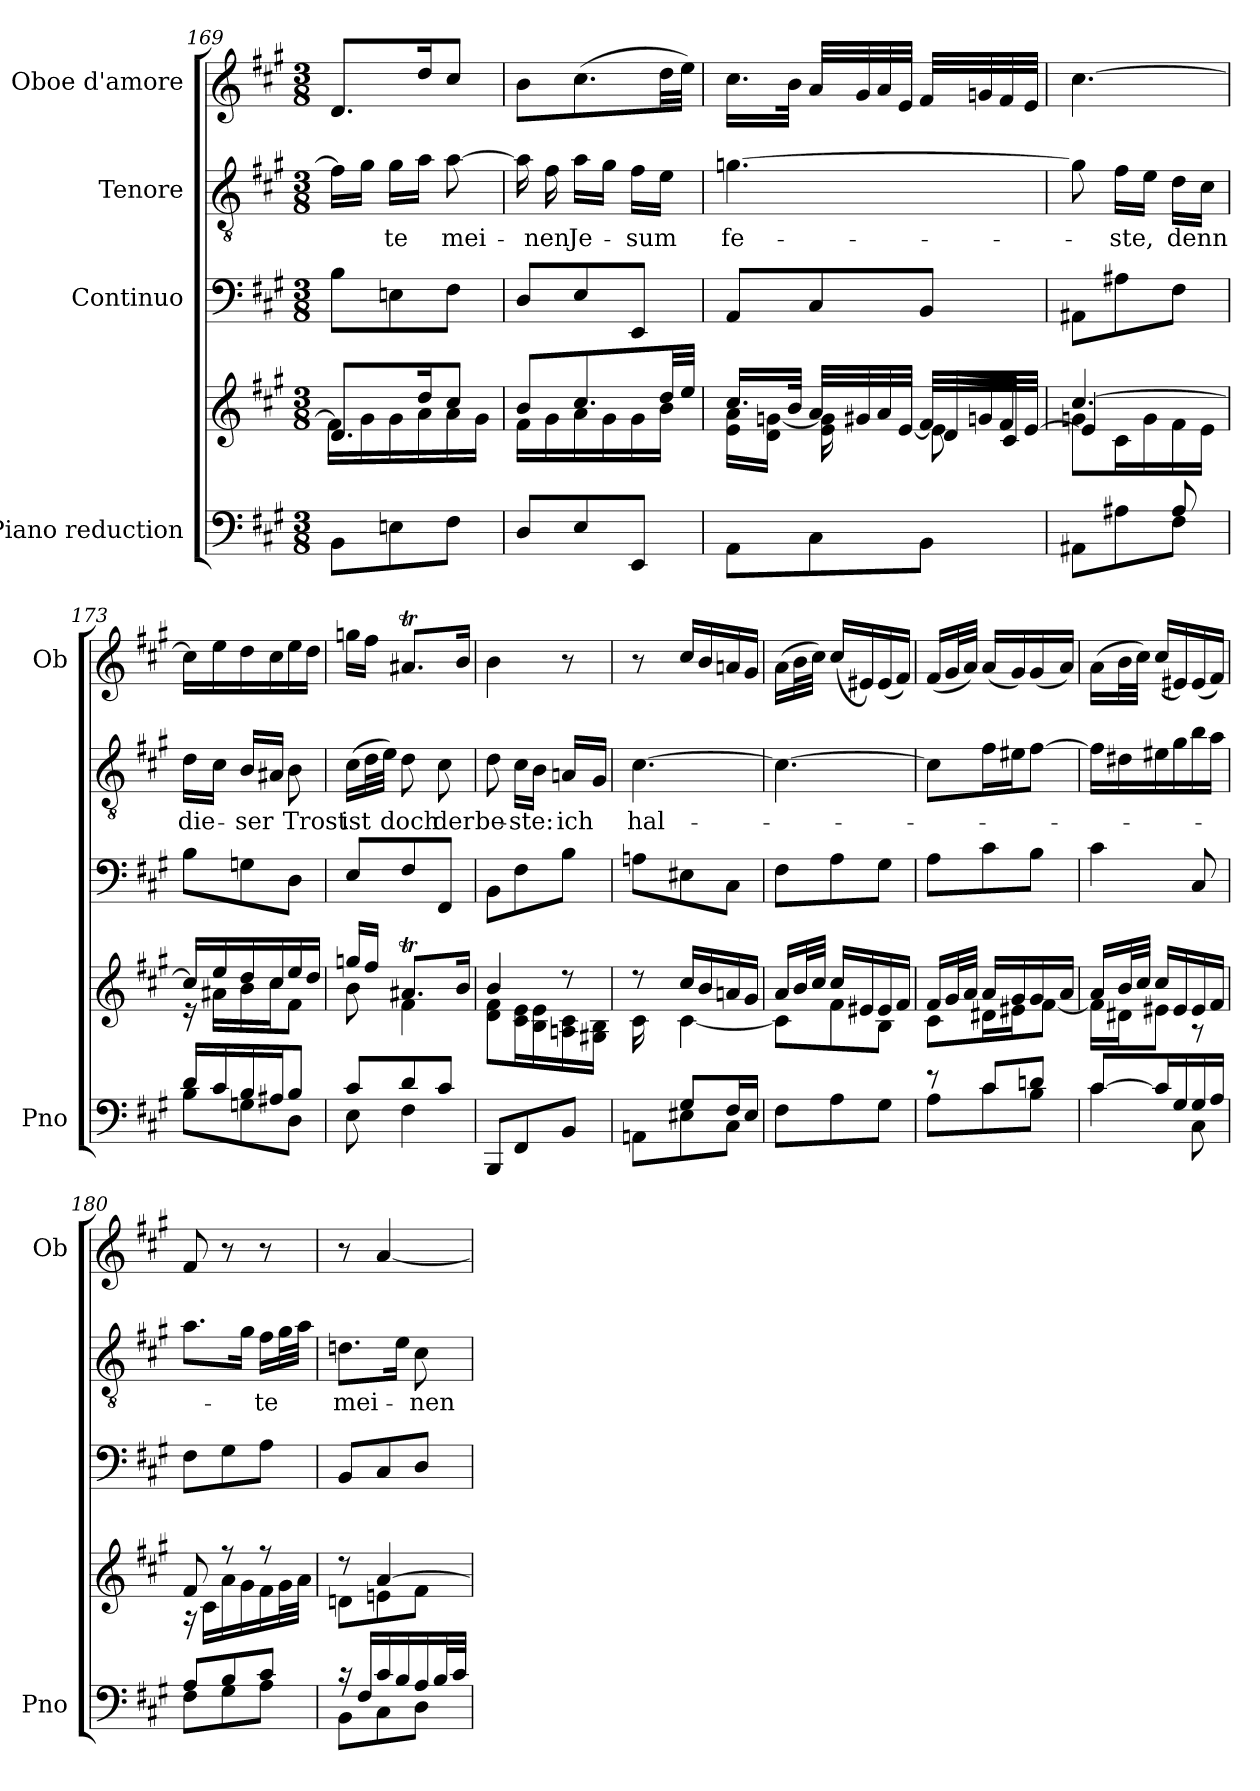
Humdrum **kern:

**kern	**kern	**kern	**kern	**text	**kern
*part4	*part4	*part3	*part2	*part2	*part1
*staff5	*staff4	*staff3	*staff2	*staff2	*staff1
*I"Piano reduction	*	*I"Continuo	*I"Tenore	*	*I"Oboe d'amore
*I'Pno	*	*	*	*	*I'Ob
!!LO:LB:g=z
*clefF4	*clefG2	*clefF4	*clefGv2	*	*clefG2
*k[f#c#g#]	*k[f#c#g#]	*k[f#c#g#]	*k[f#c#g#]	*	*k[f#c#g#]
*M3/8	*M3/8	*M3/8	*M3/8	*	*M3/8
=169	=169	=169	=169	=169	=169
*	*^	*	*	*	*
8BB\L	8.d/L	16f#\LL]	8B\L	16f#\LL]	.	8.d/L
.	.	16g#\	.	16g#\JJ	.	.
!	!	!	!	!	!LO:LY:b	!
8En\	.	16g#\	8En\	16g#\LL	-te	.
.	16dd/K	16a\	.	16a\JJ	.	16dd/K
!	!	!	!	!	!LO:LY:b	!
8F#\J	8cc#/J	16a\	8F#\J	[8a\	mei-	8cc#/J
.	.	16g#\JJ	.	.	.	.
=170	=170	=170	=170	=170	=170	=170
8D/L	8b/L	16f#\LL	8D/L	16a\]	.	8b\L
!	!	!	!	!	!LO:LY:b	!
.	.	16g#\	.	16f#\	-nen	.
!	!	!	!	!	!LO:LY:b	!
8E/	8.cc#/	16a\	8E/	16a\LL	Je-	(8.cc#\
.	.	16g#\	.	16g#\JJ	.	.
!	!	!	!	!	!LO:LY:b	!
8EE/J	.	16g#\	8EE/J	16f#\LL	-sum	.
.	32dd/LL	16b\JJ	.	16e\JJ	.	32dd\LL
.	32ee/JJJ	.	.	.	.	32ee\JJJ)
=171	=171	=171	=171	=171	=171	=171
*^	*	*^	*	*	*	*
!	!	!	!	!	!	!	!LO:LY:b	!
8.ryy	8AA\L	16.cc#/LL	16e\ 16a\LL	4ryy	8AA/L	[4.gn\	fe-	16.cc#\LL
.	.	.	16d\ [16gn\JJ	.	.	.	.	.
.	.	32b/JJk	.	.	.	.	.	32b\JJk
.	8C#\	32a/LLL	16e\ 16g\]LL	.	8C#/	.	.	32a/LLL
.	.	32g#X/	.	.	.	.	.	32g#/
16A/J	.	32a/	16ryy	.	.	.	.	32a/
.	.	[<32e/JJJ	.	.	.	.	.	32e/JJJ
8ryy	8BB\J	32f#/LLL	8e\J]	16d/LL	8BB/J	.	.	32f#/LLL
.	.	32gn/	.	.	.	.	.	32gn/
.	.	32f#/	.	16c#/JJ	.	.	.	32f#/
.	.	[<32e/JJJ	.	.	.	.	.	32e/JJJ
=172	=172	=172	=172	=172	=172	=172	=172	=172
4ryy	8AA#X\L	[4.cc#/	8gn\L	4e/]	8AA#X\L	8g\]	.	[4.cc#\
!	!	!	!	!	!	!	!LO:LY:b	!
.	8A#X\	.	16c#\L	.	8A#X\	16f#\LL	-ste,	.
.	.	.	16g\	.	.	16e\JJ	.	.
!	!	!	!	!	!	!	!LO:LY:b	!
8A#/	8F#\J	.	16f#\	8ryy	8F#\J	16d\LL	denn	.
.	.	.	16e\JJ	.	.	16c#\JJ	.	.
*	*	*	*v	*v	*	*	*	*
=173	=173	=173	=173	=173	=173	=173	=173
!	!	!	!	!	!	!LO:LY:b	!
16d/LL	8B\L	16cc#/LL]	16r	8B\L	16d\LL	die-	16cc#\LL]
16c#/	.	16ee/	16a#X\LL	.	16c#\JJ	.	16ee\
!	!	!	!	!	!	!LO:LY:b	!
16B/	8Gn\	16dd/	16b\	8Gn\	16B/LL	-ser	16dd\
16A#X/J	.	16cc#/	16cc#\J	.	16A#X/JJ	.	16cc#\
!	!	!	!	!	!	!LO:LY:b	!
8B/J	8D\J	16ee/	8f#\J	8D\J	8B\	Trost	16ee\
.	.	16dd/JJ	.	.	.	.	16dd\JJ
!!LO:PB:g=z
=174	=174	=174	=174	=174	=174	=174	=174
!	!	!	!	!	!	!LO:LY:b	!
8c#/L	8E\	16ggn/LL	8b\	8E/L	(16c#\LL	ist	16ggn\LL
.	.	16ff#/JJ	.	.	32d\L	.	16ff#\JJ
.	.	.	.	.	32e\JJJ)	.	.
!	!	!	!	!	!	!LO:LY:b	!
8d/	4F#\	8.a#Xt/L	4f#\	8F#/	8d\	doch	8.a#Xt/L
!	!	!	!	!	!	!LO:LY:b	!
8c#/J	.	.	.	8FF#/J	8c#\	der	.
.	.	16b/Jk	.	.	.	.	16b/Jk
*v	*v	*	*	*	*	*	*
=175	=175	=175	=175	=175	=175	=175
!	!	!	!	!	!LO:LY:b	!
8BBB/L	4b/	8d\ 8f#\L	8BB\L	8d\	be-	4b\
!	!	!	!	!	!LO:LY:b	!
8FF#/	.	16c#\ 16e\L	8F#\	16c#\LL	-ste:	.
.	.	16B\ 16e\	.	16B\JJ	.	.
!	!	!	!	!	!LO:LY:b	!
8BB/J	8r	16An\ 16c#\	8B\J	16An/LL	ich	8r
.	.	16G#X\ 16B\JJ	.	16G#/JJ	.	.
=176	=176	=176	=176	=176	=176	=176
*^	*	*^	*	*	*	*
!	!	!	!	!	!	!	!LO:LY:b	!
16ryy	8AAn\L	8r	8ryy	16c#\LL	8An\L	[4.c#\	hal-	8r
16F#/JJ	.	.	.	4ryy	.	.	.	.
8G#/L	8E#X\	16cc#/LL	[4c#\	.	8E#X\	.	.	16cc#/LL
.	.	16b/	.	.	.	.	.	16b/
16F#/L	8C#\J	16an/	.	.	8C#\J	.	.	16an/
16E#/JJ	.	16g#/JJ	.	16ryy	.	.	.	16g#/JJ
*v	*v	*	*	*	*	*	*	*
*	*	*v	*v	*	*	*	*
=177	=177	=177	=177	=177	=177	=177
8F#\L	16a/LL	8c#\L]	8F#\L	4.c#\_	.	(16a\LL
.	32b/L	.	.	.	.	32b\L
.	32cc#/JJJ	.	.	.	.	32cc#\JJJ)
8A\	16cc#/LL	8f#\	8A\	.	.	(16cc#/LL
.	16e#X/	.	.	.	.	16e#X/)
8G#\J	16e#/	8B\J	8G#\J	.	.	(16e#/
.	16f#/JJ	.	.	.	.	16f#/JJ)
=178	=178	=178	=178	=178	=178	=178
*^	*	*	*	*	*	*
8r	8A\L	16f#/LL	8c#\L	8A\L	8c#\L]	.	(16f#/LL
.	.	32g#/L	.	.	.	.	32g#/L
.	.	32a/JJJ	.	.	.	.	32a/JJJ)
8c#/L	8c#\	16a/LL	16d#X\L	8c#\	16f#\L	.	(16a/LL
.	.	16g#/	16e#X\J	.	16e#X\J	.	16g#/)
8dn/J	8B\J	16g#/	[8f#\J	8B\J	[8f#\J	.	(16g#/
.	.	16a/JJ	.	.	.	.	16a/JJ)
=179	=179	=179	=179	=179	=179	=179	=179
[8c#/L	4c#\	16a/LL	16f#\LL]	4c#\	16f#\LL]	.	(16a\LL
.	.	32b/L	16d#X\J	.	16d#X\	.	32b\L
.	.	32cc#/JJJ	.	.	.	.	32cc#\JJJ)
16c#/L]	.	16cc#/LL	8e#X\J	.	16e#X\	.	(16cc#/LL
16G#/	.	16e#/	.	.	16g#\	.	16e#X/)
16G#/	8C#\	16e#/	8r	8C#/	16b\	.	(16e#/
16A/JJ	.	16f#/JJ	.	.	16a\JJ	.	16f#/JJ)
=180	=180	=180	=180	=180	=180	=180	=180
8A/L	8F#\L	8f#/	16r	8F#\L	8.a\L	.	8f#/
.	.	.	16c#\LL	.	.	.	.
8B/	8G#\	8r	16a\	8G#\	.	.	8r
.	.	.	16g#\	.	16g#\Jk	.	.
!	!	!	!	!	!	!LO:LY:b	!
8c#/J	8A\J	8r	16f#\	8A\J	16f#\LL	-te	8r
.	.	.	32g#\L	.	32g#\L	.	.
.	.	.	32a\JJJ	.	32a\JJJ	.	.
=181	=181	=181	=181	=181	=181	=181	=181
!	!	!	!	!	!	!LO:LY:b	!
16r	8BB\L	8r	8dn\L	8BB/L	8.dn\L	mei-	8r
16F#/LL	.	.	.	.	.	.	.
16c#/	8C#\	[4a/	8en\	8C#/	.	.	[4a/
16B/	.	.	.	.	16e\Jk	.	.
!	!	!	!	!	!	!LO:LY:b	!
16A/	8D\J	.	8f#\J	8D/J	8c#\	-nen	.
32B/L	.	.	.	.	.	.	.
32c#/JJJ	.	.	.	.	.	.	.
*v	*v	*	*	*	*	*	*
*	*v	*v	*	*	*	*
=	=	=	=	=	=
*-	*-	*-	*-	*-	*-
